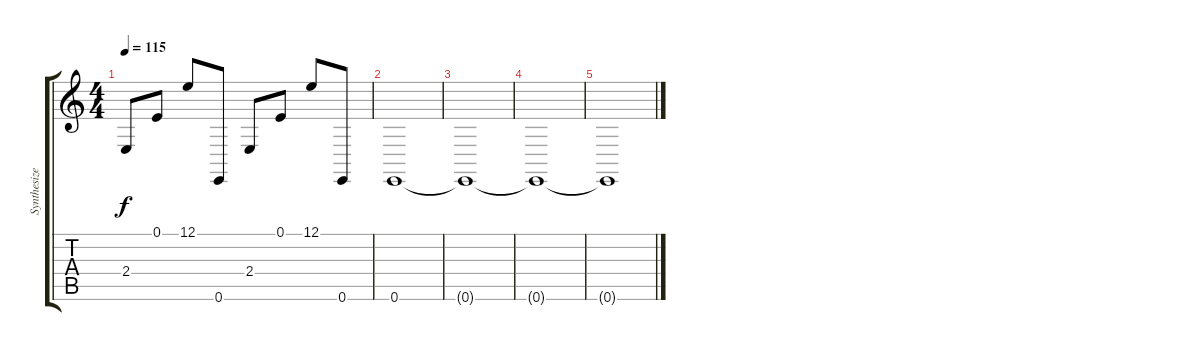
\track ("Synthesizer" "Synthesize") {instrument lead1square}
\staff {score tabs}
\tuning (E4 B3 G3 D3 A2 E2) {hide}
\ts (4 4)
\tempo 115
\clef g2
\ks c
2.4.8{dy f} 0.1.8 12.1.8 0.6.8 2.4.8 0.1.8 12.1.8 0.6.8 |
0.6.1{volume 0} |
0.6{t}.1 |
0.6{t}.1 |
0.6{t}.1
